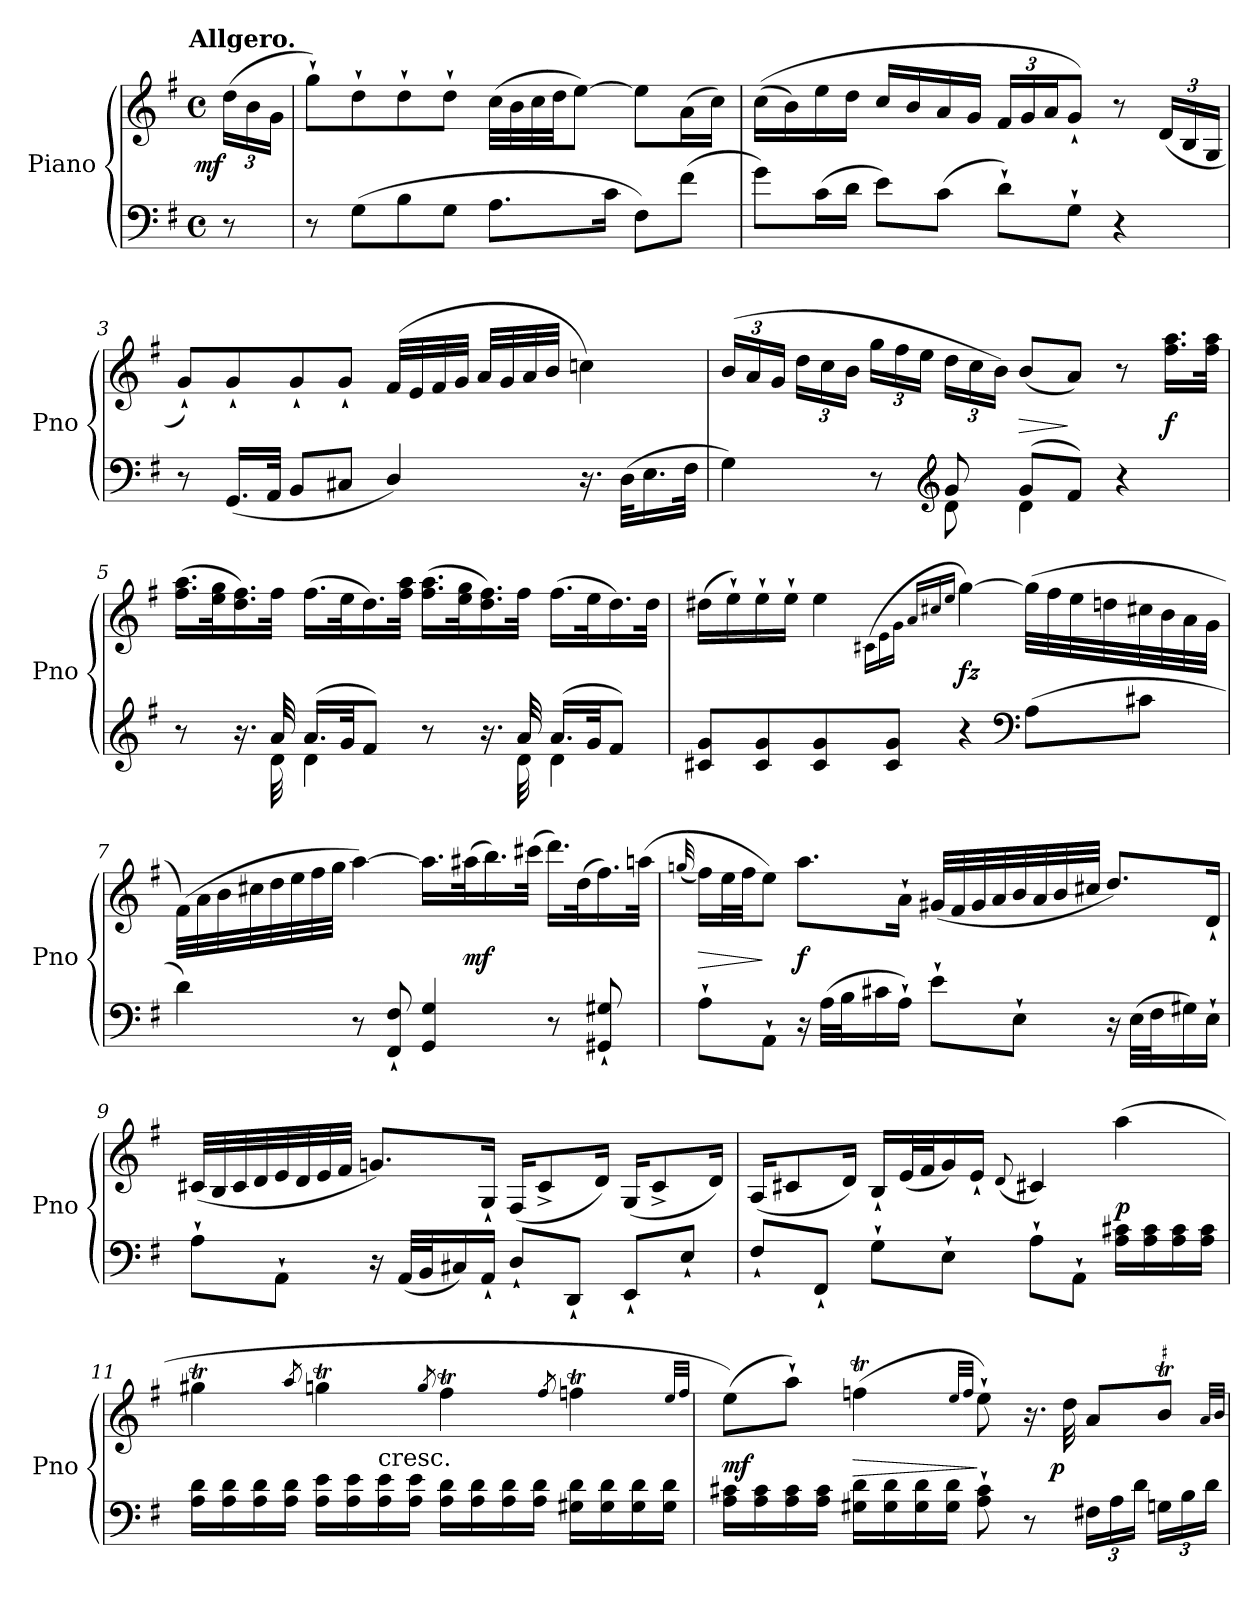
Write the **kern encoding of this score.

**kern	**kern	**dynam
*part1	*part1	*part1
*staff2	*staff1	*staff1/2
*I"Piano	*	*
*I'Pno	*	*
*clefF4	*clefG2	*
*k[f#]	*k[f#]	*
*G:	*G:	*
!!LO:TX:omd:t=Allgero.
*M4/4	*M4/4	*
*met(c)	*met(c)	*
*MM80	*MM80	*
=	=	=
!	!	!LO:DY:rj
8r	(24ddLL	mf
.	24b	.
.	24gJJ	.
=1	=1	=1
8r	8gg`L)	.
(8GL	8dd`	.
8B	8dd`	.
8GJ	8dd`J	.
8.AL	(32ccLLL	.
.	32b	.
.	32cc	.
.	32ddJJ	.
.	[8eeJ)	.
16cJk	.	.
8F#L)	8eeL]	.
(8f#J	(16aL	.
.	16ccJJ)	.
=2	=2	=2
8gL)	((16ccLL	.
.	16b)	.
(16cL	16ee	.
16dJJ	16ddJJ	.
8eL)	16ccLL	.
.	16b	.
(8cJ	16a	.
.	16gJJ	.
8d`L)	24f#LL	.
.	24g	.
.	24aJ	.
8G`J	8g`>J)	.
4r	8r	.
.	(24dLL	.
.	24B	.
.	24GJJ	.
!!LO:LB:g=z
=3	=3	=3
8r	8g`L)	.
(16.GGLL	8g`	.
32AAJJk	.	.
8BBL	8g`	.
8C#XJ	8g`J	.
4D/)	(32f#LLL	.
.	32e	.
.	32f#	.
.	32gJJJ	.
.	32aLLL	.
.	32g	.
.	32a	.
.	32bJJJ	.
16.r	4ccn)	.
(32DKLL	.	.
16.E	.	.
32F#JJk	.	.
=4	=4	=4
*^	*	*
4G)	4ryy	(24bLL	.
.	.	24a	.
.	.	24gJJ	.
.	.	24ddLL	.
.	.	24cc	.
.	.	24bJJ	.
8r	8ryy	24ggLL	.
.	.	24ff#	.
.	.	24eeJJ	.
*clefG2	*	*	*
8g	8d	24ddLL	.
.	.	24cc	.
.	.	24bJJ)	.
(8gL	4d	(8bL	>
8f#J)	.	8aJ)	]
4r	4ryy	8r	.
.	.	16.ff# 16.aaLL	f
.	.	32ff# 32aaJJk	.
=5	=5	=5	=5
8r	8ryy	(16.ff# 16.aaLL	.
.	.	32ee 32ggK	.
16.r	16.ryy	16.dd 16.ff#)	.
32a	32d	32ff#JJk	.
(16.aLL	4d	(16.ff#LL	.
32gJK	.	32eeK	.
8f#J)	.	16.dd)	.
.	.	32ff# 32aaJJk	.
8r	8ryy	(16.ff# 16.aaLL	.
.	.	32ee 32ggK	.
16.r	16.ryy	16.dd 16.ff#)	.
32a	32d	32ff#JJk	.
(16.aLL	4d	(16.ff#LL	.
32gJK	.	32eeK	.
8f#J)	.	16.dd)	.
.	.	32ddJJk	.
*v	*v	*	*
!!LO:LB:g=z
=6	=6	=6
8c#X 8gL	(16dd#XLL	.
.	16ee`)	.
8c# 8g	16ee`	.
.	16ee`JJ	.
8c# 8g	4ee	.
8c# 8gJ	.	.
.	(>16qc#X\LL	.
.	16qe\	.
.	16qg\JJ	.
.	16qaLL	.
.	16qcc#X	.
.	16qeeJJ	.
4r	[4gg)	fz
*clefF4	*	*
(8AL	(32ggLLL]	.
.	32ff#	.
.	32ee	.
.	32ddn	.
8c#XJ	32cc#X	.
.	32b	.
.	32a	.
.	32gJJJ	.
=7	=7	=7
4d)	(32f#LLL)	.
.	32a	.
.	32b	.
.	32cc#X	.
.	32dd	.
.	32ee	.
.	32ff#	.
.	32ggJJJ	.
8r	[4aa)	.
8FF#` 8F#`	.	.
4GG 4G	16.aaLL]	.
.	(32aa#XK	mf
.	16.bb)	.
.	(32ccc#XJJk	.
8r	16.dddLL)	.
.	(32ddK	.
8GG#X` 8G#X`	16.ff#)	.
.	(32aanJJk	.
!!LO:LB:g=z
=8	=8	=8
.	(32qqggn	.
8A`L	16ff#LL)	>
.	32eeL	.
.	32ff#JJ	.
8AA`J	8eeJ)	]
16r	8.aaL	f
(32ALLL	.	.
32BJ	.	.
16c#X	.	.
16A`JJ)	16a`Jk	.
8e`L	(32g#XLLL	.
.	32f#	.
.	32g#	.
.	32a	.
8E`J	32b	.
.	32a	.
.	32b	.
.	32cc#XJJJ	.
16r	8.ddL)	.
(32ELLL	.	.
32F#J	.	.
16G#X)	.	.
16E`JJ	16d`Jk	.
=9	=9	=9
8A`L	(32c#XLLL	.
.	32B	.
.	32c#	.
.	32d	.
8AA`J	32e	.
.	32d	.
.	32e	.
.	32f#JJJ	.
16r	8.gnL)	.
(32AALLL	.	.
32BBJ	.	.
16C#X)	.	.
16AA`JJ	16G`Jk	.
8D`L	(16F#KL	.
.	8c#^	.
8DD`J	.	.
.	16dJk)	.
8EE`L	(16GKL	.
.	8c#^	.
8E`J	.	.
.	16dJk)	.
=10	=10	=10
8F#`L	(16AKL	.
.	8c#X	.
8FF#`J	.	.
.	16dJk)	.
8G`L	16B`LL	.
.	(32eL	.
.	32f#J	.
8E`J	16g)	.
.	16e`JJ	.
.	(8qqd	.
8A`L	4c#X)	.
8AA`J	.	.
16A 16c#XLL	(4aa	p
16A 16c#	.	.
16A 16c#	.	.
16A 16c#JJ	.	.
!!LO:LB:g=z
=11	=11	=11
*	*^	*
16A 16dLL	4gg#Xt	4.ryy	.
16A 16d	.	.	.
16A 16d	.	.	.
16A 16dJJ	.	.	.
.	8qaa	.	.
16A 16eLL	4ggnT	.	.
16A 16e	.	.	.
!	!	!LO:TX:c:t=cresc.	!
16A 16e	.	2ryy	.
16A 16eJJ	.	.	.
.	8qgg	.	.
16A 16dLL	4ff#t	.	.
16A 16d	.	.	.
16A 16d	.	.	.
16A 16dJJ	.	.	.
.	8qff#	.	.
16G#X 16dLL	4ffnT	.	.
16G# 16d	.	.	.
16G# 16d	.	8ryy	.
16G# 16dJJ	.	.	.
.	32qeeLLL	.	.
.	32qqffJJJ	.	.
*	*v	*v	*
=12	=12	=12
16A 16c#XLL	(8eeL)	mf
16A 16c#	.	.
16A 16c#	8aa`J)	.
16A 16c#JJ	.	.
16G#X 16dLL	(4ffnT	>
16G# 16d	.	.
16G# 16d	.	.
16G# 16dJJ	.	.
.	32qeeLLL	.
.	32qffJJJ	.
8A` 8c#`	8ee`)	]
8r	16.r	.
!	!	!LO:DY:rj
.	32dd	p
24F#XLL	8aL	.
24A	.	.
24dJJ	.	.
!	!LO:TR:acc=#	!
24GnLL	8bTJ	.
24B	.	.
24dJJ	.	.
.	32qaLLL	.
.	32qbJJJ	.
=	=	=
*-	*-	*-
